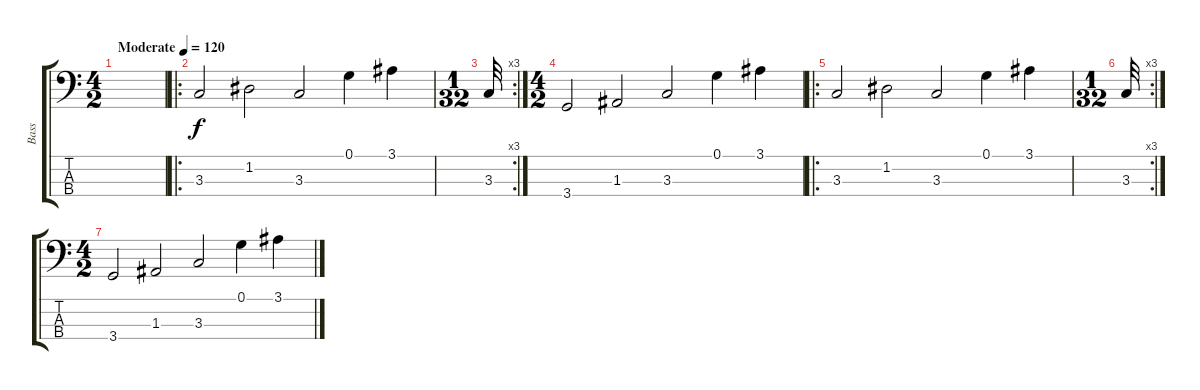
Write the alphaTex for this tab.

\track ("Bass" "Bass") {mute instrument electricbassfinger}
\staff {score tabs}
\tuning (G2 D2 A1 E1) {hide}
\ts (4 2)
\tempo (120 "Moderate")
\clef f4
\ks c
|
\ro
3.3.2 1.2.2 3.3.2 0.1.4 3.1.4 |
\rc 3
\ts (1 32)
3.3.32 |
\ts (4 2)
3.4.2 1.3.2 3.3.2 0.1.4 3.1.4 |
\ro
3.3.2 1.2.2 3.3.2 0.1.4 3.1.4 |
\rc 3
\ts (1 32)
3.3.32 |
\ts (4 2)
3.4.2 1.3.2 3.3.2 0.1.4 3.1.4
